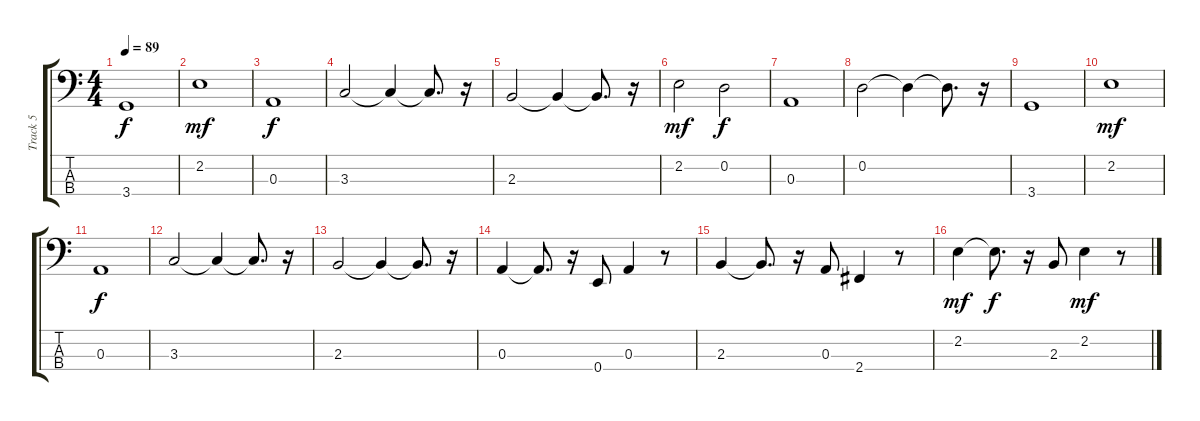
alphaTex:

\track ("Track 5" "Track 5") {instrument electricbassfinger}
\staff {score tabs}
\tuning (G2 D2 A1 E1) {hide}
\ts (4 4)
\tempo 89
\clef f4
\ks c
3.4.1{dy f} |
2.2.1{dy mf} |
0.3.1{dy f} |
3.3.2 3.3{t}.4 3.3{t}.8{d} r.16 |
2.3.2 2.3{t}.4 2.3{t}.8{d} r.16 |
2.2.2{dy mf} 0.2.2{dy f} |
0.3.1 |
0.2.2 0.2{t}.4 0.2{t}.8{d} r.16 |
3.4.1 |
2.2.1{dy mf} |
0.3.1{dy f} |
3.3.2 3.3{t}.4 3.3{t}.8{d} r.16 |
2.3.2 2.3{t}.4 2.3{t}.8{d} r.16 |
0.3.4 0.3{t}.8{d} r.16 0.4.8 0.3.4 r.8 |
2.3.4 2.3{t}.8{d} r.16 0.3.8 2.4.4 r.8 |
2.2.4{dy mf} 2.2{t}.8{d dy f} r.16 2.3.8 2.2.4{dy mf} r.8
